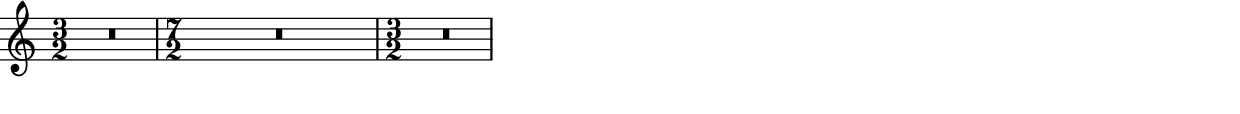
%% Generated by lilypond-book
%% Options: [exampleindent=10.16\mm,indent=0\mm,line-width=160\mm,paper-height=845.047\pt,paper-width=597.508\pt,papersize='(cons (* 597.508 pt) (* 845.047 pt))]
\include "lilypond-book-preamble.ly"


% ****************************************************************
% Start cut-&-pastable-section
% ****************************************************************

#(ly:set-option 'eps-box-padding 3.000000)



\paper {
  #(set-paper-size '(cons (* 597.508 pt) (* 845.047 pt)))
  indent = 0\mm
  line-width = 160\mm
  % offset the left padding, also add 1mm as lilypond creates cropped
  % images with a little space on the right
  line-width = #(- line-width (* mm  3.000000) (* mm 1))
}

\layout {
  
}




% ****************************************************************
% ly snippet:
% ****************************************************************
\sourcefilename "/lilypond-2.25.16/input/regression/multi-measure-rest-tweaks.ly"
\sourcefileline 0
\header {
  texidoc = "Multi-measure rests standard values can be tweaked."
}

\version "2.17.6"

\markup "Use non-standard multi-measure rests:"
\new Staff {
  \override MultiMeasureRest.usable-duration-logs = #(iota 2 1)
  \time 1/4 R4
  \time 2/4 R2
}
\markup "Round up to the longer rest:"
\new Staff {
  \override MultiMeasureRest.round-up-to-longer-rest = ##t
  \time 3/2 R1.
  \time 7/2 R\breve..
}
\markup "Round up to the longer rest only in specified time signatures:"
\new Staff {
  \override MultiMeasureRest.round-up-exceptions = #'((3 . 2))
  \time 3/2 R1.
  \time 7/2 R\breve..
  \time 3/2 R1.
}



% ****************************************************************
% end ly snippet
% ****************************************************************
